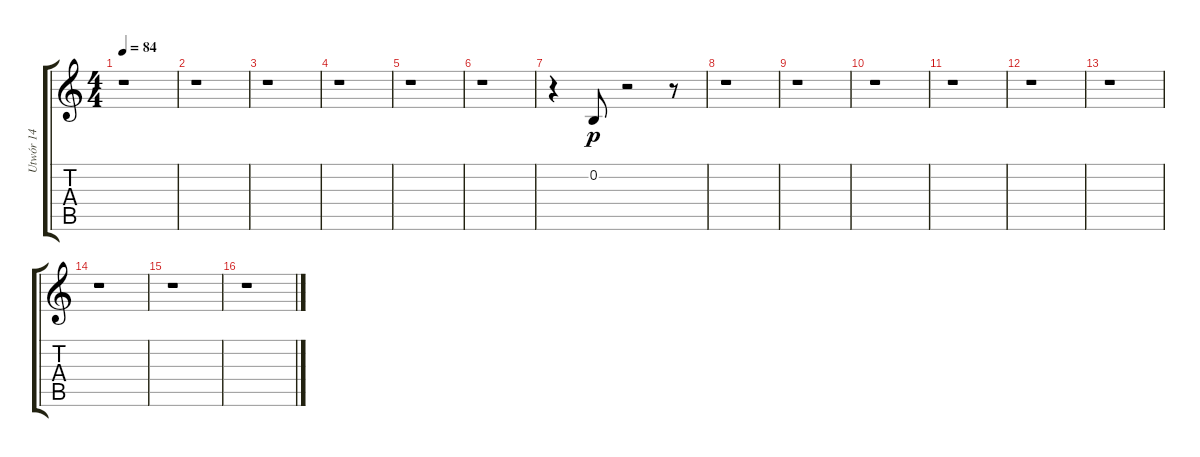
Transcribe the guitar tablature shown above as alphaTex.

\track ("Utwór 14" "Utwór 14") {instrument guitarfretnoise}
\staff {score tabs}
\tuning (E4 B3 G3 D3 A2 E2) {hide}
\ts (4 4)
\tempo 84
\clef g2
\ks c
r.1{dy p} |
r.1 |
r.1 |
r.1 |
r.1 |
r.1 |
r.4 0.2.8 r.2 r.8 |
r.1 |
r.1 |
r.1 |
r.1 |
r.1 |
r.1 |
r.1 |
r.1 |
r.1
